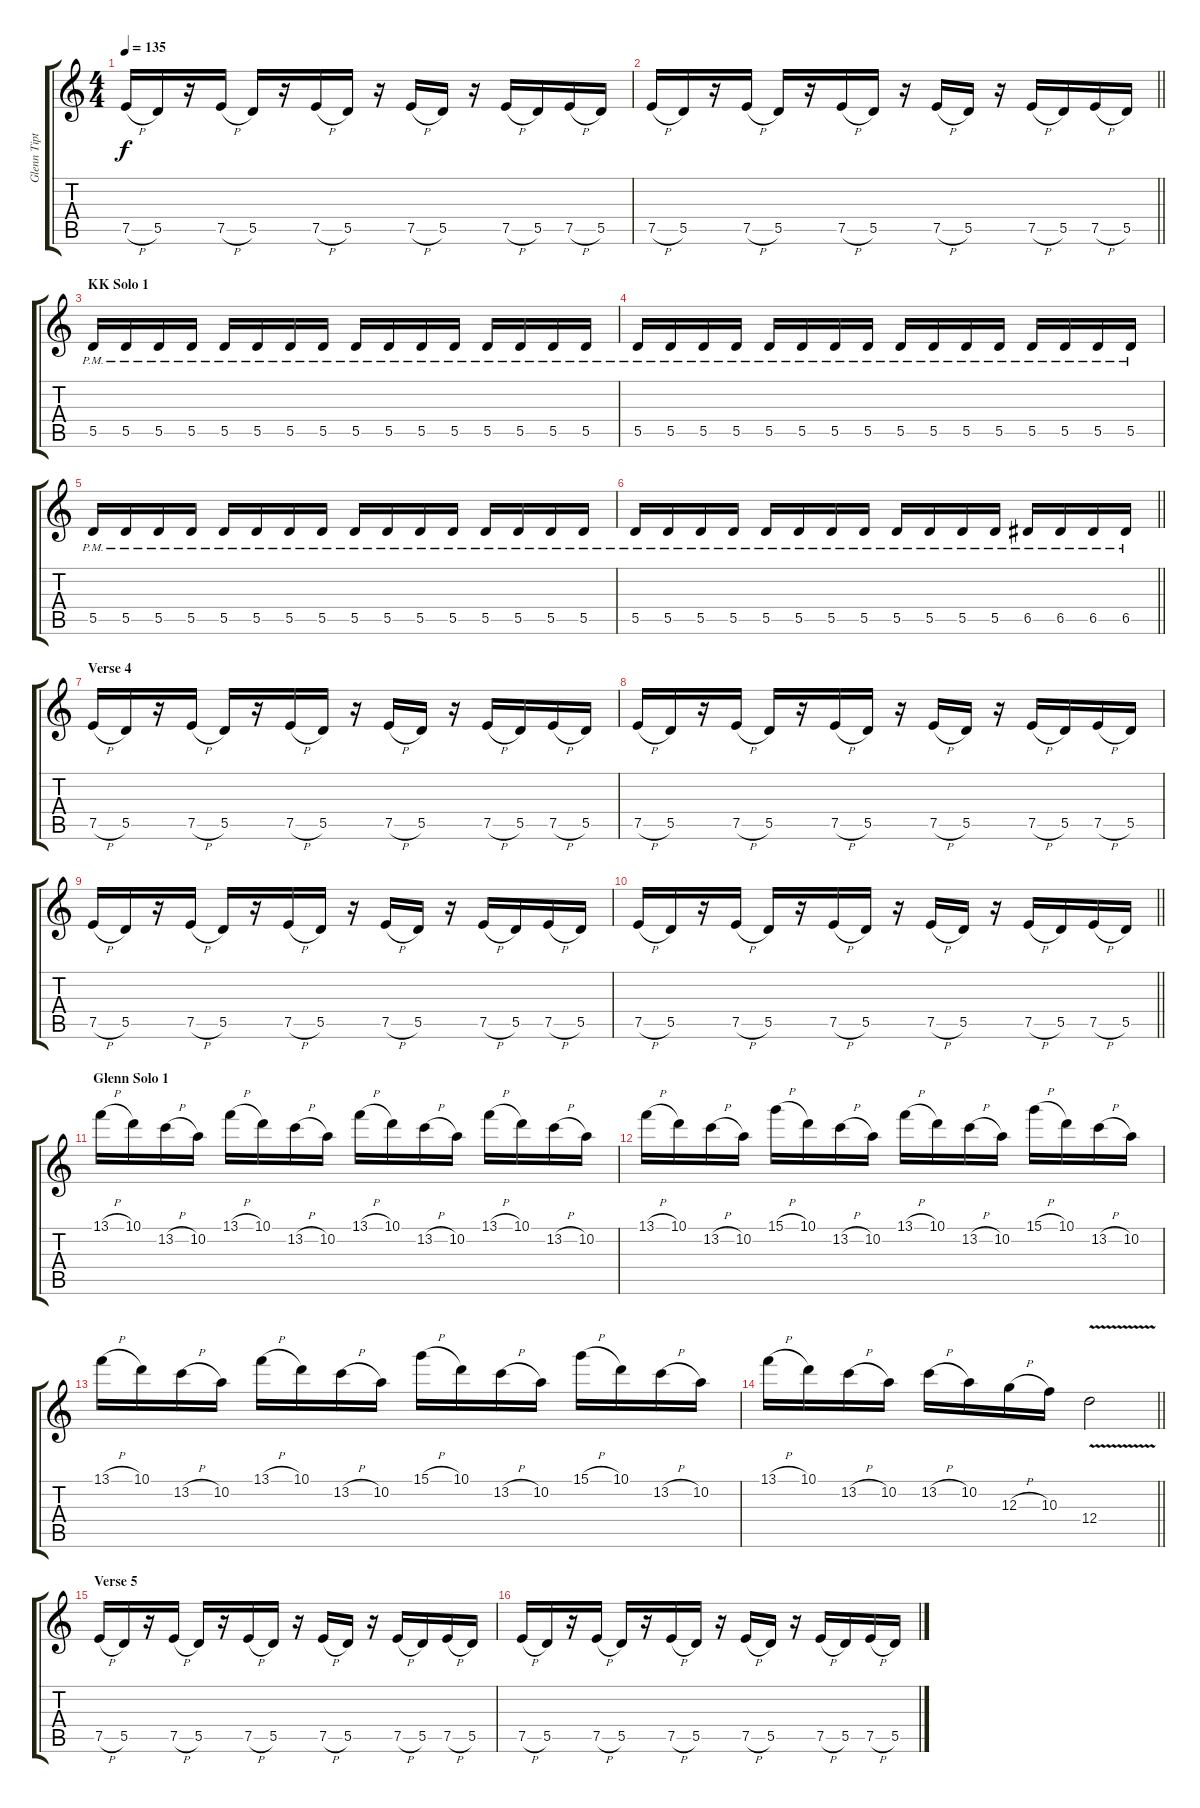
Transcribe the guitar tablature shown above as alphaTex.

\track ("Glenn Tipton" "Glenn Tipt") {instrument distortionguitar}
\staff {score tabs}
\tuning (E4 B3 G3 D3 A2 E2) {hide}
\ts (4 4)
\tempo 135
\clef g2
\ks c
7.5{h}.16{dy f} 5.5.16 r.16 7.5{h}.16 5.5.16 r.16 7.5{h}.16 5.5.16 r.16 7.5{h}.16 5.5.16 r.16 7.5{h}.16 5.5.16 7.5{h}.16 5.5.16 |
\barLineRight lightlight
7.5{h}.16 5.5.16 r.16 7.5{h}.16 5.5.16 r.16 7.5{h}.16 5.5.16 r.16 7.5{h}.16 5.5.16 r.16 7.5{h}.16 5.5.16 7.5{h}.16 5.5.16 |
\section ("" "KK Solo 1")
5.5{pm}.16 5.5{pm}.16 5.5{pm}.16 5.5{pm}.16 5.5{pm}.16 5.5{pm}.16 5.5{pm}.16 5.5{pm}.16 5.5{pm}.16 5.5{pm}.16 5.5{pm}.16 5.5{pm}.16 5.5{pm}.16 5.5{pm}.16 5.5{pm}.16 5.5{pm}.16 |
5.5{pm}.16 5.5{pm}.16 5.5{pm}.16 5.5{pm}.16 5.5{pm}.16 5.5{pm}.16 5.5{pm}.16 5.5{pm}.16 5.5{pm}.16 5.5{pm}.16 5.5{pm}.16 5.5{pm}.16 5.5{pm}.16 5.5{pm}.16 5.5{pm}.16 5.5{pm}.16 |
5.5{pm}.16 5.5{pm}.16 5.5{pm}.16 5.5{pm}.16 5.5{pm}.16 5.5{pm}.16 5.5{pm}.16 5.5{pm}.16 5.5{pm}.16 5.5{pm}.16 5.5{pm}.16 5.5{pm}.16 5.5{pm}.16 5.5{pm}.16 5.5{pm}.16 5.5{pm}.16 |
\barLineRight lightlight
5.5{pm}.16 5.5{pm}.16 5.5{pm}.16 5.5{pm}.16 5.5{pm}.16 5.5{pm}.16 5.5{pm}.16 5.5{pm}.16 5.5{pm}.16 5.5{pm}.16 5.5{pm}.16 5.5{pm}.16 6.5{pm}.16 6.5{pm}.16 6.5{pm}.16 6.5{pm}.16 |
\section ("" "Verse 4")
7.5{h}.16 5.5.16 r.16 7.5{h}.16 5.5.16 r.16 7.5{h}.16 5.5.16 r.16 7.5{h}.16 5.5.16 r.16 7.5{h}.16 5.5.16 7.5{h}.16 5.5.16 |
7.5{h}.16 5.5.16 r.16 7.5{h}.16 5.5.16 r.16 7.5{h}.16 5.5.16 r.16 7.5{h}.16 5.5.16 r.16 7.5{h}.16 5.5.16 7.5{h}.16 5.5.16 |
7.5{h}.16 5.5.16 r.16 7.5{h}.16 5.5.16 r.16 7.5{h}.16 5.5.16 r.16 7.5{h}.16 5.5.16 r.16 7.5{h}.16 5.5.16 7.5{h}.16 5.5.16 |
\barLineRight lightlight
7.5{h}.16 5.5.16 r.16 7.5{h}.16 5.5.16 r.16 7.5{h}.16 5.5.16 r.16 7.5{h}.16 5.5.16 r.16 7.5{h}.16 5.5.16 7.5{h}.16 5.5.16 |
\section ("" "Glenn Solo 1")
13.1{h}.16 10.1.16 13.2{h}.16 10.2.16 13.1{h}.16 10.1.16 13.2{h}.16 10.2.16 13.1{h}.16 10.1.16 13.2{h}.16 10.2.16 13.1{h}.16 10.1.16 13.2{h}.16 10.2.16 |
13.1{h}.16 10.1.16 13.2{h}.16 10.2.16 15.1{h}.16 10.1.16 13.2{h}.16 10.2.16 13.1{h}.16 10.1.16 13.2{h}.16 10.2.16 15.1{h}.16 10.1.16 13.2{h}.16 10.2.16 |
13.1{h}.16 10.1.16 13.2{h}.16 10.2.16 13.1{h}.16 10.1.16 13.2{h}.16 10.2.16 15.1{h}.16 10.1.16 13.2{h}.16 10.2.16 15.1{h}.16 10.1.16 13.2{h}.16 10.2.16 |
\barLineRight lightlight
13.1{h}.16 10.1.16 13.2{h}.16 10.2.16 13.2{h}.16 10.2.16 12.3{h}.16 10.3.16 12.4{v}.2 |
\section ("" "Verse 5")
7.5{h}.16 5.5.16 r.16 7.5{h}.16 5.5.16 r.16 7.5{h}.16 5.5.16 r.16 7.5{h}.16 5.5.16 r.16 7.5{h}.16 5.5.16 7.5{h}.16 5.5.16 |
7.5{h}.16 5.5.16 r.16 7.5{h}.16 5.5.16 r.16 7.5{h}.16 5.5.16 r.16 7.5{h}.16 5.5.16 r.16 7.5{h}.16 5.5.16 7.5{h}.16 5.5.16
